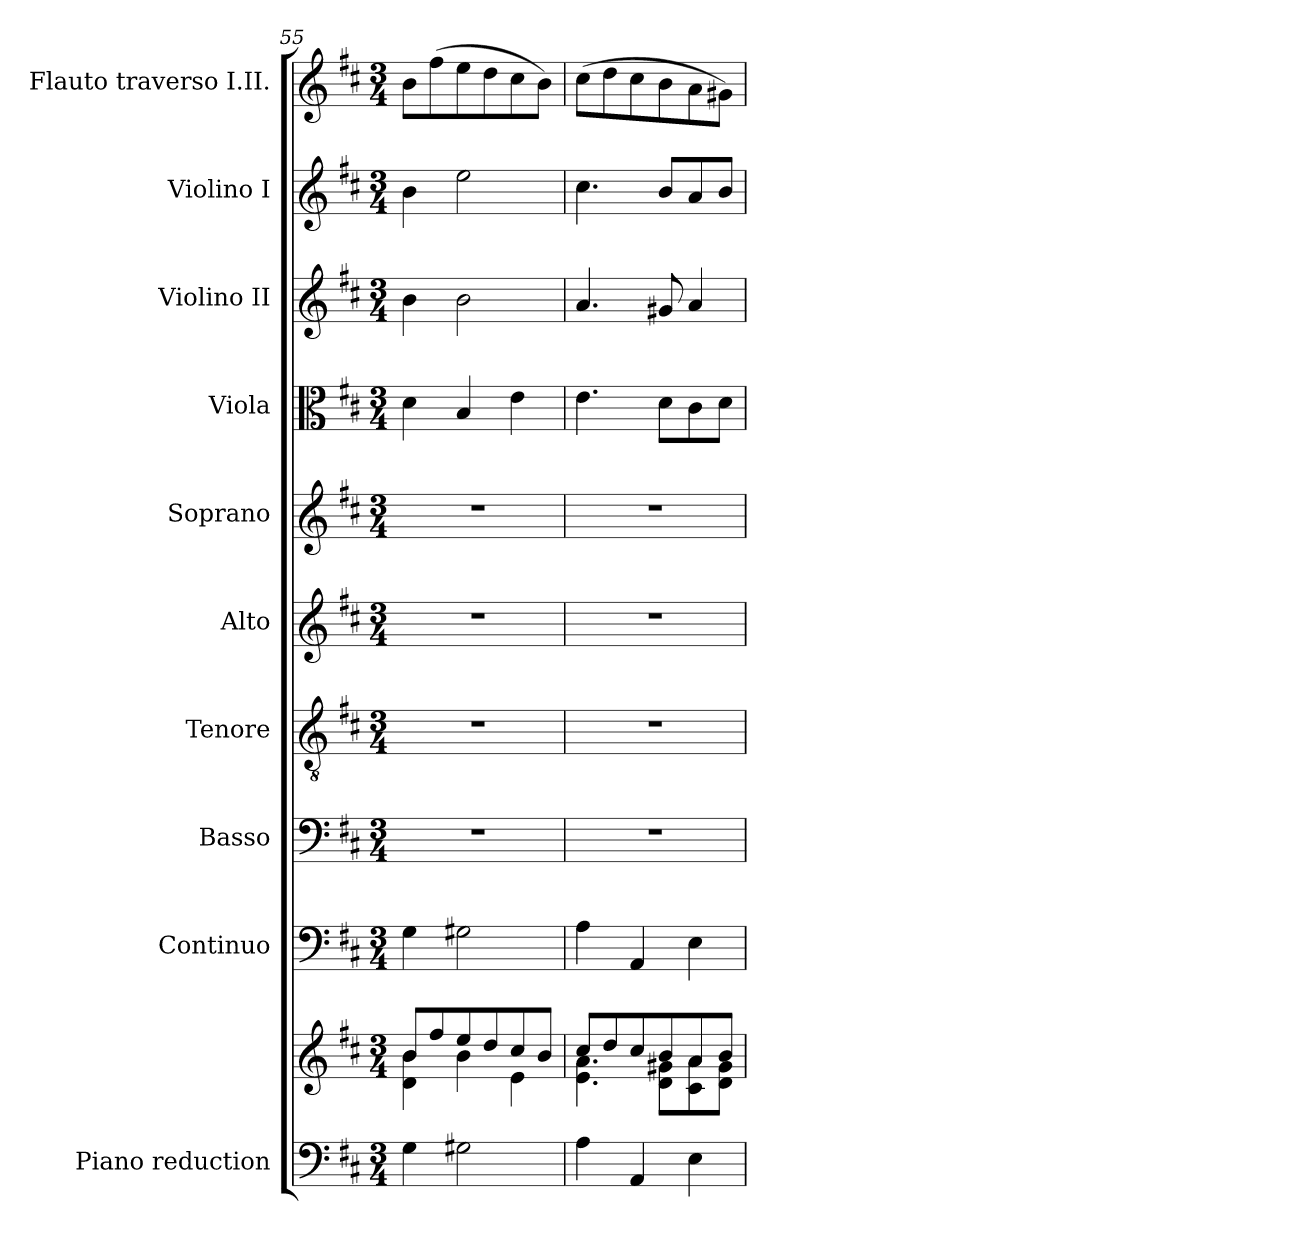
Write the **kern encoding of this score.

**kern	**kern	**kern	**kern	**kern	**kern	**kern	**kern	**kern	**kern	**kern
*part10	*part10	*part9	*part8	*part7	*part6	*part5	*part4	*part3	*part2	*part1
*staff11	*staff10	*staff9	*staff8	*staff7	*staff6	*staff5	*staff4	*staff3	*staff2	*staff1
*I"Piano reduction	*	*I"Continuo	*I"Basso	*I"Tenore	*I"Alto	*I"Soprano	*I"Viola	*I"Violino II	*I"Violino I	*I"Flauto traverso I.II.
*I'Pno	*	*	*	*	*	*	*I'Vla	*I'Vln	*I'Vln	*I'Fl
*clefF4	*clefG2	*clefF4	*clefF4	*clefGv2	*clefG2	*clefG2	*clefC3	*clefG2	*clefG2	*clefG2
*k[f#c#]	*k[f#c#]	*k[f#c#]	*k[f#c#]	*k[f#c#]	*k[f#c#]	*k[f#c#]	*k[f#c#]	*k[f#c#]	*k[f#c#]	*k[f#c#]
*M3/4	*M3/4	*M3/4	*M3/4	*M3/4	*M3/4	*M3/4	*M3/4	*M3/4	*M3/4	*M3/4
=55	=55	=55	=55	=55	=55	=55	=55	=55	=55	=55
*	*^	*	*	*	*	*	*	*	*	*
4G\	8b/L	4d\ 4b\	4G\	2.r	2.r	2.r	2.r	4d\	4b\	4b\	8b\L
.	8ff#/	.	.	.	.	.	.	.	.	.	(>8ff#\
2G#X\	8ee/	4b\	2G#X\	.	.	.	.	4B/	2b\	2ee\	8ee\
.	8dd/	.	.	.	.	.	.	.	.	.	8dd\
.	8cc#/	4e\	.	.	.	.	.	4e\	.	.	8cc#\
.	8b/J	.	.	.	.	.	.	.	.	.	8b\J)
=56	=56	=56	=56	=56	=56	=56	=56	=56	=56	=56	=56
4A\	8cc#/L	4.e\ 4.a\	4A\	2.r	2.r	2.r	2.r	4.e\	4.a/	4.cc#\	(>8cc#\L
.	8dd/	.	.	.	.	.	.	.	.	.	8dd\
4AA/	8cc#/	.	4AA/	.	.	.	.	.	.	.	8cc#\
.	8b/	8d\ 8g#X\L	.	.	.	.	.	8d\L	8g#X/	8b/L	8b\
4E\	8a/	8c#\ 8a\	4E\	.	.	.	.	8c#\	4a/	8a/	8a\
.	8b/J	8d\ 8g#\J	.	.	.	.	.	8d\J	.	8b/J	8g#X\J)
*	*v	*v	*	*	*	*	*	*	*	*	*
=	=	=	=	=	=	=	=	=	=	=
*-	*-	*-	*-	*-	*-	*-	*-	*-	*-	*-
